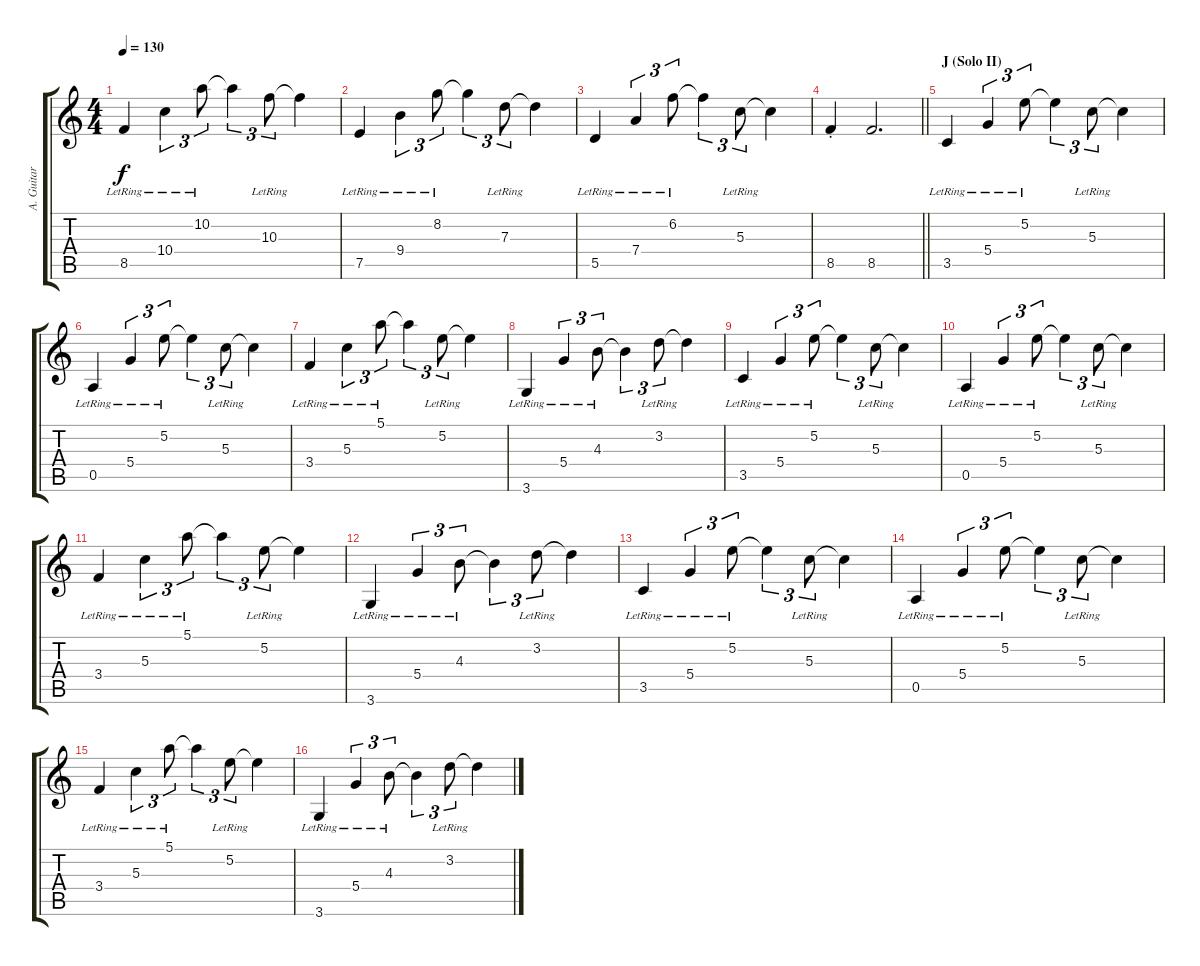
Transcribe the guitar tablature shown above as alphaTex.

\track ("A. Guitar I" "A. Guitar ") {instrument acousticguitarsteel}
\staff {score tabs}
\tuning (E4 B3 G3 D3 A2 E2) {hide}
\ts (4 4)
\tempo 130
\clef g2
\ks c
8.5{lr}.4{dy f} 10.4{lr}.4{tu (3 2)} 10.2{lr}.8{tu (3 2)} 10.2{t}.4{tu (3 2)} 10.3{lr}.8{tu (3 2)} 10.3{t}.4 |
7.5{lr}.4 9.4{lr}.4{tu (3 2)} 8.2{lr}.8{tu (3 2)} 8.2{t}.4{tu (3 2)} 7.3{lr}.8{tu (3 2)} 7.3{t}.4 |
5.5{lr}.4 7.4{lr}.4{tu (3 2)} 6.2{lr}.8{tu (3 2)} 6.2{t}.4{tu (3 2)} 5.3{lr}.8{tu (3 2)} 5.3{t}.4 |
\barLineRight lightlight
8.5{st}.4 8.5.2{d} |
\section ("" "J (Solo II)")
3.5{lr}.4 5.4{lr}.4{tu (3 2)} 5.2{lr}.8{tu (3 2)} 5.2{t}.4{tu (3 2)} 5.3{lr}.8{tu (3 2)} 5.3{t}.4 |
0.5{lr}.4 5.4{lr}.4{tu (3 2)} 5.2{lr}.8{tu (3 2)} 5.2{t}.4{tu (3 2)} 5.3{lr}.8{tu (3 2)} 5.3{t}.4 |
3.4{lr}.4 5.3{lr}.4{tu (3 2)} 5.1{lr}.8{tu (3 2)} 5.1{t}.4{tu (3 2)} 5.2{lr}.8{tu (3 2)} 5.2{t}.4 |
3.6{lr}.4 5.4{lr}.4{tu (3 2)} 4.3{lr}.8{tu (3 2)} 4.3{t}.4{tu (3 2)} 3.2{lr}.8{tu (3 2)} 3.2{t}.4 |
3.5{lr}.4 5.4{lr}.4{tu (3 2)} 5.2{lr}.8{tu (3 2)} 5.2{t}.4{tu (3 2)} 5.3{lr}.8{tu (3 2)} 5.3{t}.4 |
0.5{lr}.4 5.4{lr}.4{tu (3 2)} 5.2{lr}.8{tu (3 2)} 5.2{t}.4{tu (3 2)} 5.3{lr}.8{tu (3 2)} 5.3{t}.4 |
3.4{lr}.4 5.3{lr}.4{tu (3 2)} 5.1{lr}.8{tu (3 2)} 5.1{t}.4{tu (3 2)} 5.2{lr}.8{tu (3 2)} 5.2{t}.4 |
3.6{lr}.4 5.4{lr}.4{tu (3 2)} 4.3{lr}.8{tu (3 2)} 4.3{t}.4{tu (3 2)} 3.2{lr}.8{tu (3 2)} 3.2{t}.4 |
3.5{lr}.4 5.4{lr}.4{tu (3 2)} 5.2{lr}.8{tu (3 2)} 5.2{t}.4{tu (3 2)} 5.3{lr}.8{tu (3 2)} 5.3{t}.4 |
0.5{lr}.4 5.4{lr}.4{tu (3 2)} 5.2{lr}.8{tu (3 2)} 5.2{t}.4{tu (3 2)} 5.3{lr}.8{tu (3 2)} 5.3{t}.4 |
3.4{lr}.4 5.3{lr}.4{tu (3 2)} 5.1{lr}.8{tu (3 2)} 5.1{t}.4{tu (3 2)} 5.2{lr}.8{tu (3 2)} 5.2{t}.4 |
3.6{lr}.4 5.4{lr}.4{tu (3 2)} 4.3{lr}.8{tu (3 2)} 4.3{t}.4{tu (3 2)} 3.2{lr}.8{tu (3 2)} 3.2{t}.4
